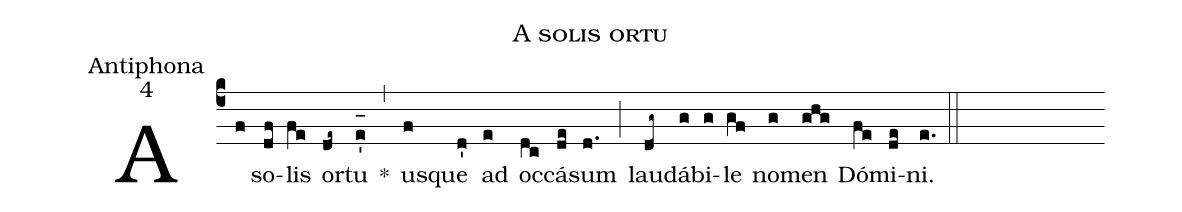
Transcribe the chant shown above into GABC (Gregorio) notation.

name:A solis ortu;
office-part:Antiphona;
mode:4;
%%
(c4) A(f) so(df)lis(fe) or(de~)tu(e'_[oh:h]) *(,) us(f)que(d') ad(e) oc(dc)cá(de)sum(d.) (;) lau(dg~)dá(g)bi(g)le(gf) no(g)men(ghg) Dó(fe)mi(de)ni.(e.) (::)

%<eu>E(h) u(g) o(h) u(ih) a(gf) e.</eu>(e.) (::)
